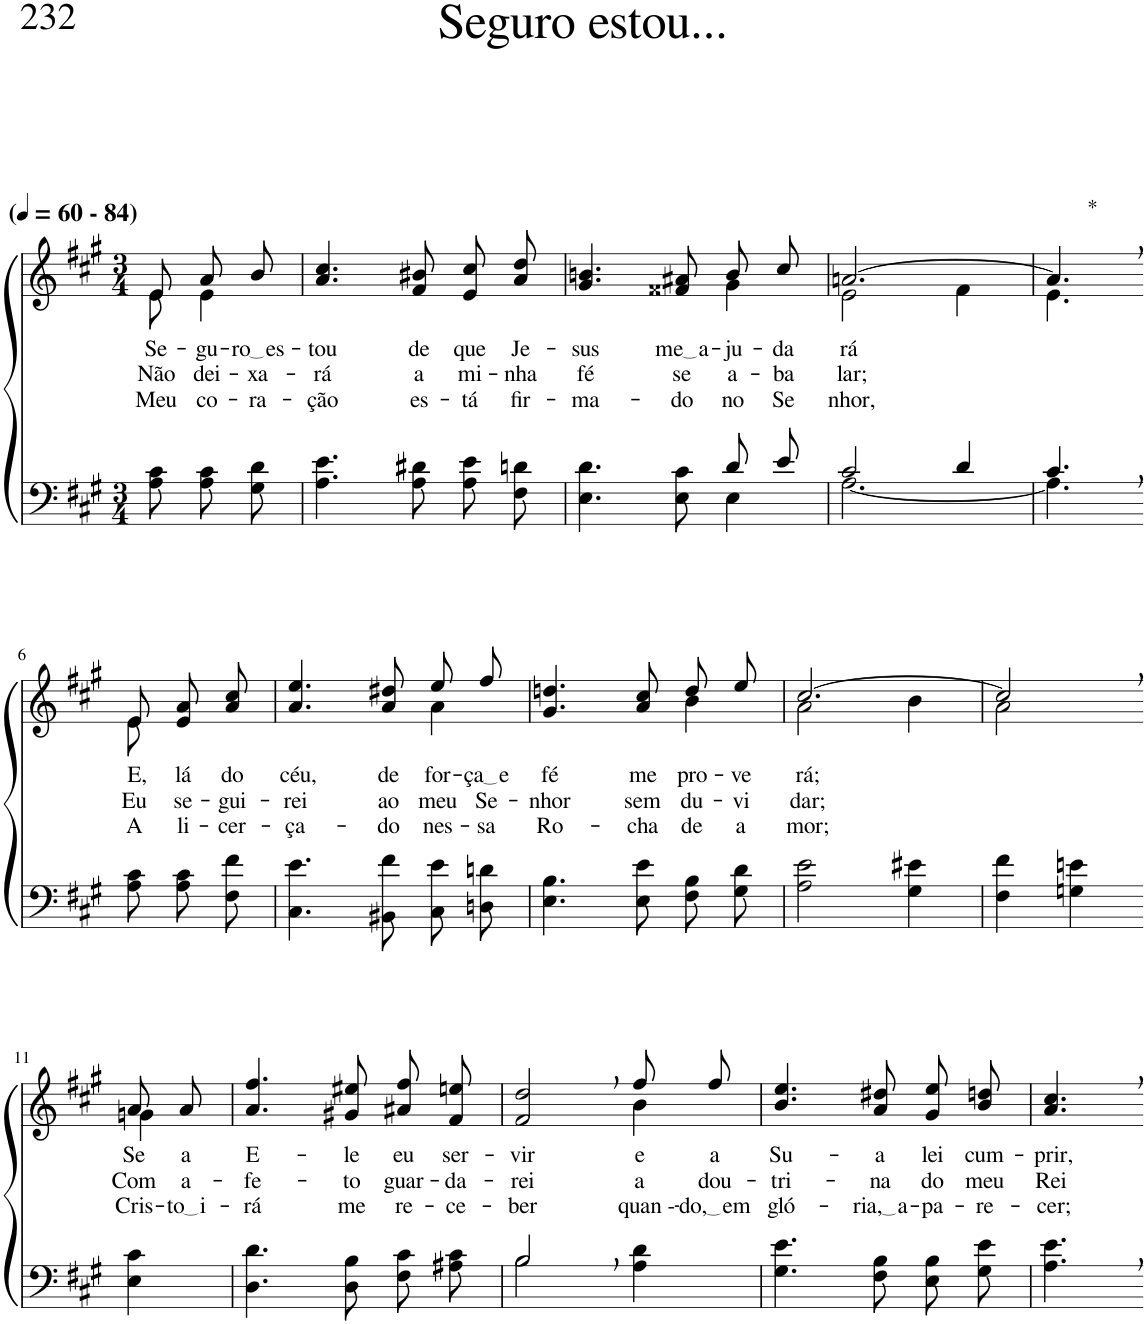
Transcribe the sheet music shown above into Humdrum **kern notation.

**kern	**kern	**text	**text	**text
*part2	*part1	*part1	*part1	*part1
*staff2	*staff1	*staff1	*staff1	*staff1
*I"Parte III e IV	*I"Parte I e II	*	*	*
*clefF4	*clefG2	*	*	*
*Trd1c2	*Trd1c2	*	*	*
*k[f#c#g#]	*k[f#c#g#]	*	*	*
*M3/4	*M3/4	*	*	*
*MM60	*MM60	*	*	*
=1	=1	=1	=1	=1
*	*^	*	*	*
!	!LO:TX:a:B:t=(	!	!	!	!
!	!LO:TX:a:B:t=- 84)	!	!	!	!
!	!	!	!LO:LY:b	!LO:LY:b	!LO:LY:b
8A\ 8c#\	8e/	8e\	Se-	Não	Meu
!	!	!	!LO:LY:b	!LO:LY:b	!LO:LY:b
8A\ 8c#\L	8a/L	4e\	-gu-	dei-	co-
!	!	!	!LO:LY:b	!LO:LY:b	!LO:LY:b
8G#\ 8d\J	8b/J	.	ro es	-xa-	-ra-
*	*v	*v	*	*	*
=2	=2	=2	=2	=2
!	!	!LO:LY:b	!LO:LY:b	!LO:LY:b
4.A\ 4.e\	4.a/ 4.cc#/	-tou	-rá	-ção
!	!	!LO:LY:b	!LO:LY:b	!LO:LY:b
8A\ 8d#X\	8f#/ 8b#X/	de	a	es-
!	!	!LO:LY:b	!LO:LY:b	!LO:LY:b
8A\ 8e\L	8e/ 8cc#/L	que	mi-	-tá
!	!	!LO:LY:b	!LO:LY:b	!LO:LY:b
8F#\ 8dn\J	8a/ 8dd/J	Je-	-nha	fir-
=3	=3	=3	=3	=3
*^	*	*	*	*
!	!	!	!LO:LY:b	!LO:LY:b	!LO:LY:b
*	*	*^	*	*	*
4.ryy	4.E\ 4.d\	4.g#/ 4.bn/	2ryy	-sus	fé	-ma-
!	!	!	!	!LO:LY:b	!LO:LY:b	!LO:LY:b
8ryy	8E\ 8c#\	8f##X/ 8a#X/	.	me a	se	-do
!	!	!	!	!LO:LY:b	!	!
!	!	!	!	!	!LO:LY:b	!LO:LY:b
8d/L	4E\	8b/L	4g#\	.	a-	no
!	!	!	!	!LO:LY:b	!LO:LY:b	!LO:LY:b
8e/J	.	8cc#/J	.	-da-	-ba-	Se-
=4	=4	=4	=4	=4	=4	=4
!	!	!	!	!LO:LY:b	!LO:LY:b	!LO:LY:b
2c#/	[2.A\	[2.an/	2e\	-rá	-lar;	-nhor,
4d/	.	.	4f#\	.	.	.
=5	=5	=5	=5	=5	=5	=5
!	!	!LO:TX:a:t=*	!	!	!	!
4.c#,/	4.A\]	4.a,/]	4.e\	.	.	.
!!LO:LB:g=z	!!
=6-	=6-	=6-	=6-	=6-	=6-	=6-
!	!	!	!	!LO:LY:b	!LO:LY:b	!LO:LY:b
*v	*v	*	*	*	*	*
8A\ 8c#\	8e/	8e\	E,	Eu	A-
!	!	!	!LO:LY:b	!LO:LY:b	!LO:LY:b
8A\ 8c#\L	8e/ 8a/L	4ryy	lá	se-	-li-
!	!	!	!LO:LY:b	!LO:LY:b	!LO:LY:b
8F#\ 8f#\J	8a/ 8cc#/J	.	do	-gui-	-cer-
=7	=7	=7	=7	=7	=7
!	!	!	!LO:LY:b	!LO:LY:b	!LO:LY:b
4.C#\ 4.e\	4.a/ 4.ee/	2ryy	céu,	-rei	-ça-
!	!	!	!LO:LY:b	!LO:LY:b	!LO:LY:b
8BB#X\ 8f#\	8a/ 8dd#X/	.	de	ao	-do
!	!	!	!LO:LY:b	!LO:LY:b	!LO:LY:b
8C#\ 8e\L	8ee/L	4a\	for-	meu	nes-
!	!	!	!LO:LY:b	!LO:LY:b	!LO:LY:b
8Dn\ 8dn\J	8ff#/J	.	ça e	Se-	-sa
=8	=8	=8	=8	=8	=8
!	!	!	!LO:LY:b	!LO:LY:b	!LO:LY:b
4.E\ 4.B\	4.g#/ 4.ddn/	2ryy	fé	-nhor	Ro-
!	!	!	!LO:LY:b	!LO:LY:b	!LO:LY:b
8E\ 8e\	8a/ 8cc#/	.	me	sem	-cha
!	!	!	!LO:LY:b	!LO:LY:b	!LO:LY:b
8F#\ 8B\L	8dd/L	4b\	pro-	du-	de
!	!	!	!LO:LY:b	!LO:LY:b	!LO:LY:b
8G#\ 8d\J	8ee/J	.	-ve-	-vi-	a-
=9	=9	=9	=9	=9	=9
!	!	!	!LO:LY:b	!LO:LY:b	!LO:LY:b
2A\ 2e\	[2.cc#/	2a\	-rá;	-dar;	-mor;
4G#\ 4e#X\	.	4b\	.	.	.
=10	=10	=10	=10	=10	=10
4F#\ 4f#\	2cc#,/]	2a\	.	.	.
4Gn\ 4en\	.	.	.	.	.
!!LO:LB:g=z	!!
=11-	=11-	=11-	=11-	=11-	=11-
!	!	!	!LO:LY:b	!LO:LY:b	!LO:LY:b
4E\ 4c#\	8a/L	4gn\	Se	Com	Cris-
!	!	!	!LO:LY:b	!LO:LY:b	!LO:LY:b
.	8a/J	.	a	a-	to i
*	*v	*v	*	*	*
=12	=12	=12	=12	=12
!	!	!LO:LY:b	!LO:LY:b	!LO:LY:b
4.D\ 4.d\	4.a/ 4.ff#/	E-	-fe-	-rá
!	!	!LO:LY:b	!LO:LY:b	!LO:LY:b
8D\ 8B\	8g#X/ 8ee#X/	-le	-to	me
!	!	!LO:LY:b	!LO:LY:b	!LO:LY:b
8F#\ 8c#\L	8a#X\ 8ff#\L	eu	guar-	re-
!	!	!LO:LY:b	!LO:LY:b	!LO:LY:b
8A#X\ 8c#\J	8f#\ 8een\J	ser-	-da-	-ce-
=13	=13	=13	=13	=13
*^	*	*	*	*
!	!	!	!LO:LY:b	!LO:LY:b	!LO:LY:b
*	*	*^	*	*	*
2B,\	2B/	2f#/, 2dd/,	2ryy	-vir	-rei	-ber
!	!	!	!	!LO:LY:b	!LO:LY:b	!LO:LY:b
4A\ 4d\	4ryy	8ff#/L	4b\	e	a	quan --
!	!	!	!	!LO:LY:b	!LO:LY:b	!LO:LY:b
.	.	8ff#/J	.	a	dou-	do, em
*v	*v	*	*	*	*	*
*	*v	*v	*	*	*
=14	=14	=14	=14	=14
!	!	!LO:LY:b	!LO:LY:b	!LO:LY:b
4.G#\ 4.e\	4.b/ 4.ee/	Su-	-tri-	gló-
!	!	!LO:LY:b	!LO:LY:b	!LO:LY:b
8F#\ 8B\	8a/ 8dd#X/	-a	-na	ria, a
!	!	!LO:LY:b	!LO:LY:b	!LO:LY:b
8E\ 8B\L	8g#\ 8ee\L	lei	do	-pa-
!	!	!LO:LY:b	!LO:LY:b	!LO:LY:b
8G#\ 8e\J	8b\ 8ddn\J	cum-	meu	-re-
=15	=15	=15	=15	=15
!	!	!LO:LY:b	!LO:LY:b	!LO:LY:b
4.A\, 4.e\,	4.a/, 4.cc#/,	-prir,	Rei	-cer;
=-	=-	=-	=-	=-
*-	*-	*-	*-	*-
